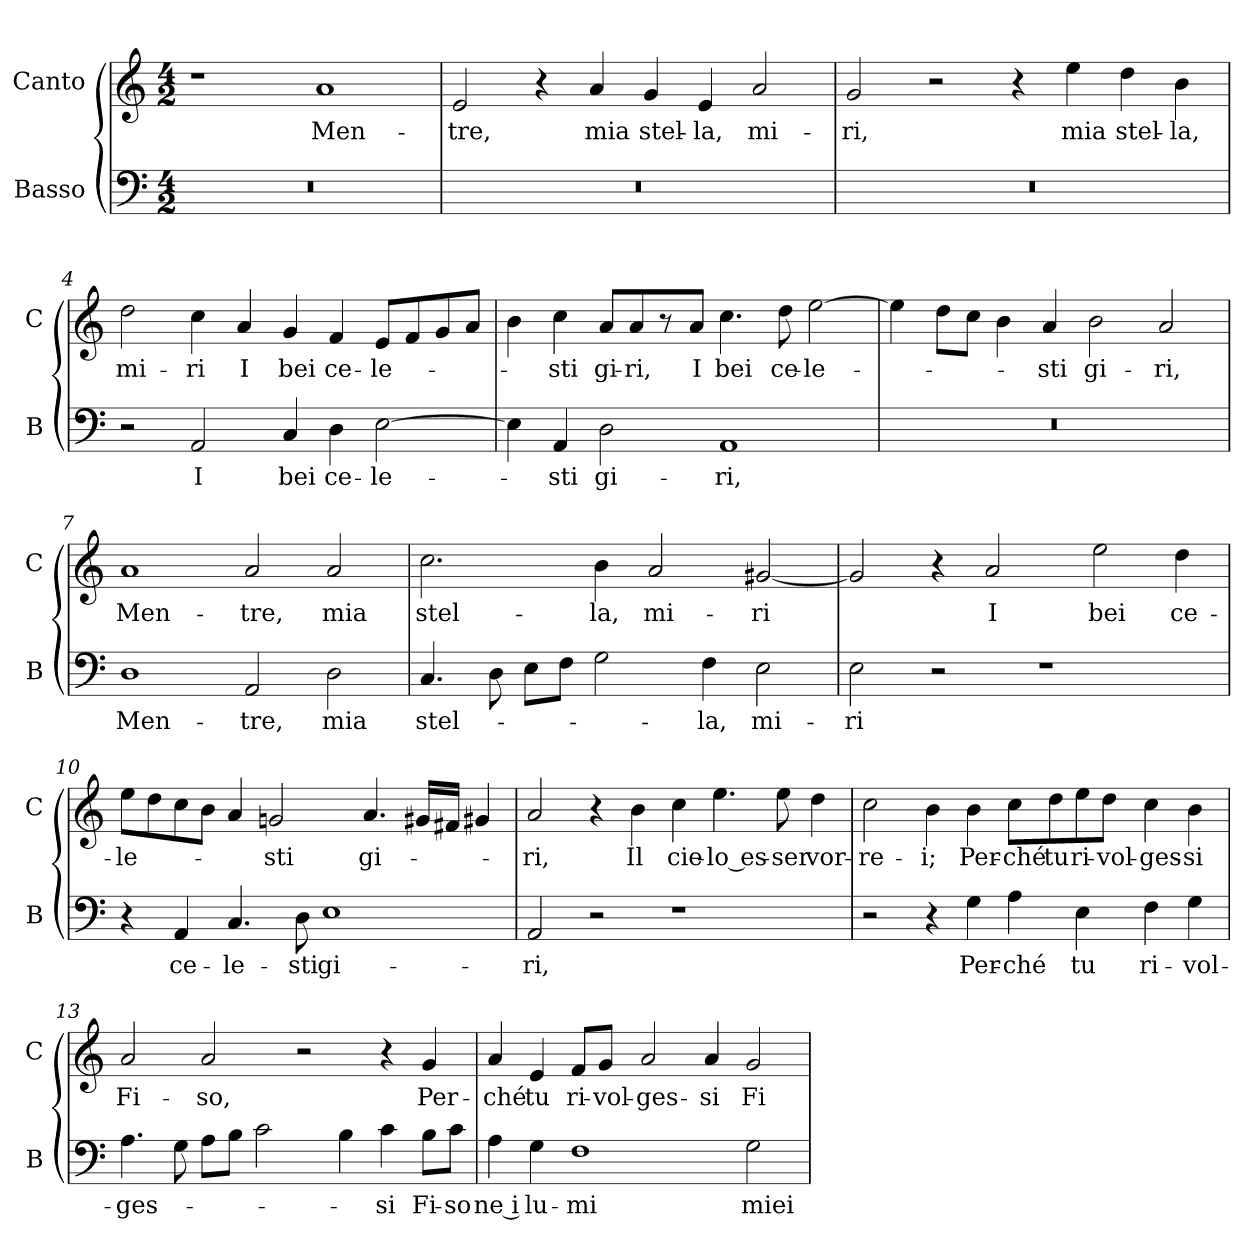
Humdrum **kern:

**kern	**text	**kern	**text
*part2	*part2	*part1	*part1
*staff2	*staff2	*staff1	*staff1
*I"Basso	*	*I"Canto	*
*I'B	*	*I'C	*
*clefF4	*	*clefG2	*
*k[]	*	*k[]	*
*C:	*	*C:	*
*M4/2	*	*M4/2	*
=1	=1	=1	=1
0r	.	1r	.
.	.	1a	Men-
=2	=2	=2	=2
0r	.	2e	-tre,
.	.	4r	.
.	.	4a	mia
.	.	4g	stel-
.	.	4e	-la,
.	.	2a	mi-
=3	=3	=3	=3
0r	.	2g	-ri,
.	.	2r	.
.	.	4r	.
.	.	4ee	mia
.	.	4dd	stel-
.	.	4b	-la,
=4	=4	=4	=4
2r	.	2dd	mi-
2AA	I	4cc	-ri
.	.	4a	I
4C	bei	4g	bei
4D	ce-	4f	ce-
[2E	-le-	8eL	-le-
.	.	8f	.
.	.	8g	.
.	.	8aJ	.
=5	=5	=5	=5
4E]	.	4b	.
4AA	-sti	4cc	-sti
2D	gi-	8aL	gi-
.	.	8a	-ri,
.	.	8r	.
.	.	8aJ	I
1AA	-ri,	4.cc	bei
.	.	8dd	ce-
.	.	[2ee	-le-
=6	=6	=6	=6
0r	.	4ee]	.
.	.	8ddL	.
.	.	8ccJ	.
.	.	4b	.
.	.	4a	-sti
.	.	2b	gi-
.	.	2a	-ri,
=7	=7	=7	=7
1D	Men-	1a	Men-
2AA	-tre,	2a	-tre,
2D	mia	2a	mia
=8	=8	=8	=8
4.C	stel-	2.cc	stel-
8D	.	.	.
8EL	.	.	.
8FJ	.	.	.
2G	.	4b	-la,
.	.	2a	mi-
4F	-la,	.	.
2E	mi-	[2g#X	-ri
=9	=9	=9	=9
2E	-ri	2g#]	.
2r	.	4r	.
.	.	2a	I
1r	.	.	.
.	.	2ee	bei
.	.	4dd	ce-
=10	=10	=10	=10
4r	.	8eeL	-le-
.	.	8dd	.
4AA	ce-	8cc	.
.	.	8bJ	.
4.C	-le-	4a	.
.	.	2gn	-sti
8D	-sti	.	.
1E	gi-	.	.
.	.	4.a	gi-
.	.	16g#XLL	.
.	.	16f#XJJ	.
.	.	4g#X	.
=11	=11	=11	=11
2AA	-ri,	2a	-ri,
2r	.	4r	.
.	.	4b	Il
1r	.	4cc	cie-
.	.	4.ee	-lo es-
.	.	8ee	-ser
.	.	4dd	vor-
=12	=12	=12	=12
2r	.	2cc	-re-
4r	.	4b	-i;
4G	Per-	4b	Per-
4A	-ché	8ccL	-ché
.	.	8dd	tu
4E	tu	8ee	ri-
.	.	8ddJ	-vol-
4F	ri-	4cc	-ges-
4G	-vol-	4b	-si
=13	=13	=13	=13
4.A	-ges-	2a	Fi-
8G	.	.	.
8AL	.	2a	-so,
8BJ	.	.	.
2c	.	.	.
.	.	2r	.
4B	.	.	.
4c	-si	4r	.
8BL	Fi-	4g	Per-
8cJ	-so	.	.
=14	=14	=14	=14
4A	ne i	4a	-ché
4G	lu-	4e	tu
1F	-mi	8fL	ri-
.	.	8gJ	-vol-
.	.	2a	-ges-
.	.	4a	-si
2G	miei	2g	Fi-
=	=	=	=
*-	*-	*-	*-
